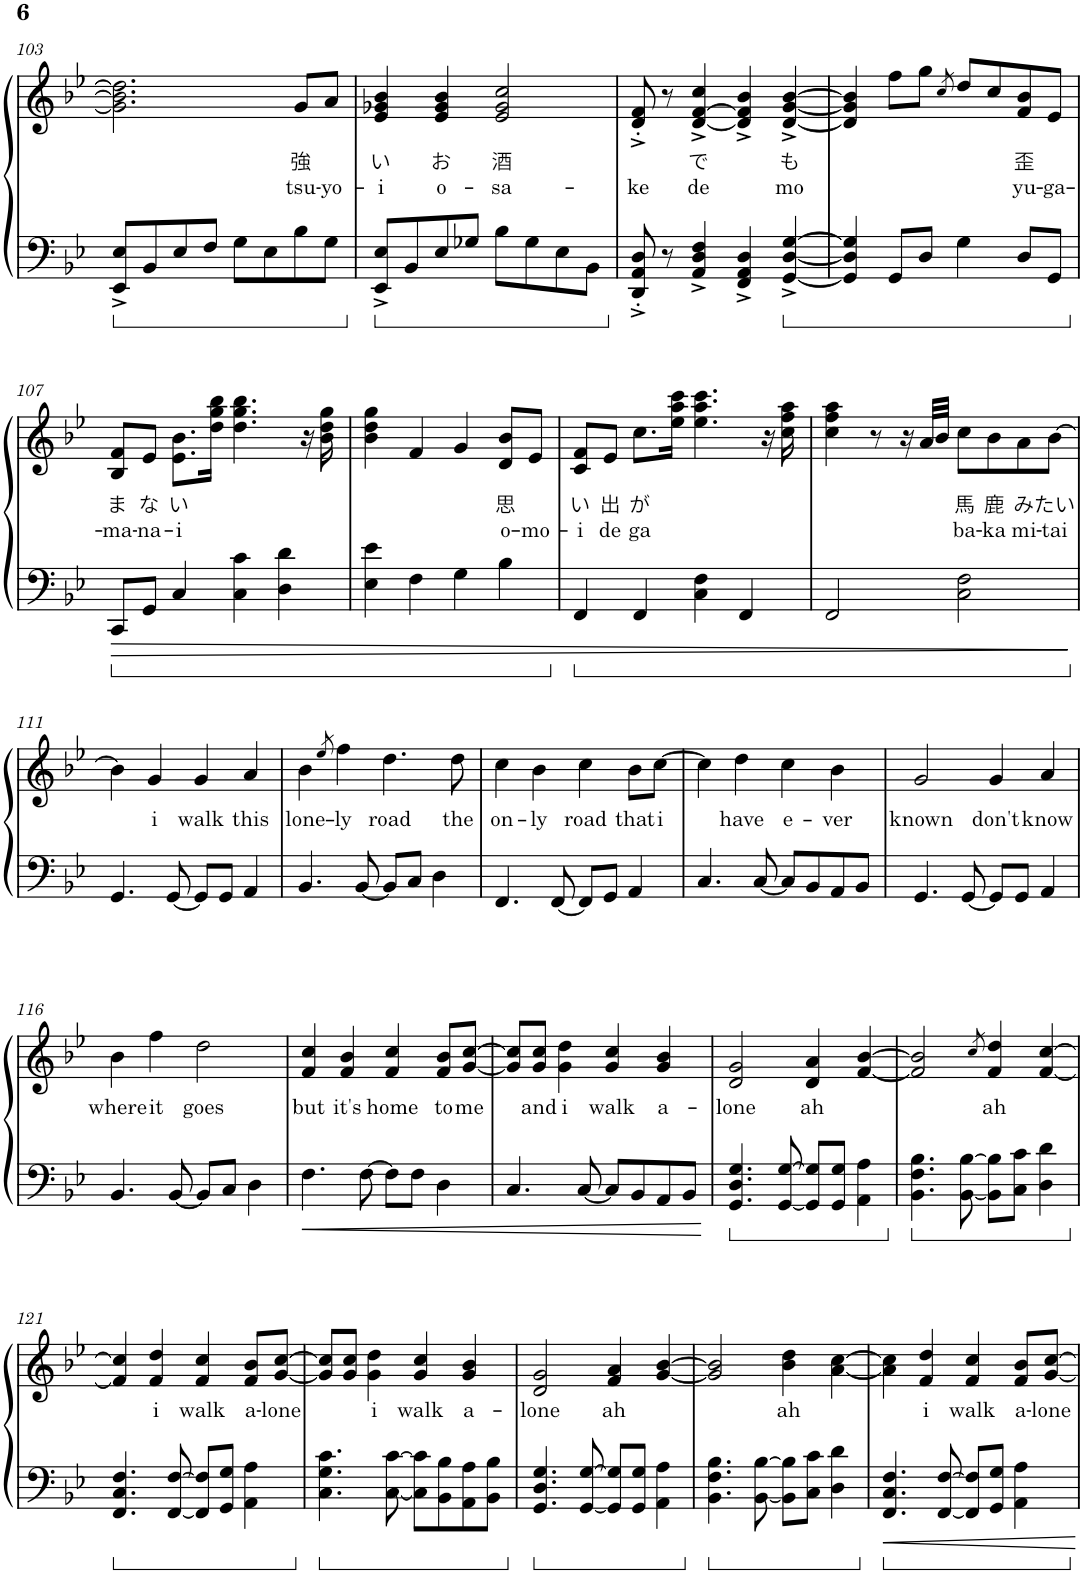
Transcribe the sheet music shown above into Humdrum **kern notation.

**kern	**kern	**text	**text
*part1	*part1	*part1	*part1
*staff2	*staff1	*staff1	*staff1
*I"Piano	*	*	*
*I'Pno.	*	*	*
!!LO:PB:g=z
*clefF4	*clefG2	*	*
*k[b-e-]	*k[b-e-]	*	*
*M4/4	*M4/4	*	*
=103	=103	=103	=103
8EE-/^ 8E-/^L	2.g\] 2.b-\] 2.dd\]	.	.
8BB-/	.	.	.
8E-/	.	.	.
8F/J	.	.	.
8G\L	.	.	.
8E-\	.	.	.
!	!	!LO:LY:b	!LO:LY:b
8B-\	8g/L	強	tsu-
!	!	!	!LO:LY:b
8G\J	8a/J	.	-yo-
=104	=104	=104	=104
!	!	!LO:LY:b	!LO:LY:b
8EE-/^ 8E-/^L	4e-/ 4g-X/ 4b-/	い	-i
8BB-/	.	.	.
!	!	!LO:LY:b	!LO:LY:b
8E-/	4e-/ 4g-/ 4b-/	お	o-
8G-X/J	.	.	.
!	!	!LO:LY:b	!LO:LY:b
8B-\L	2e-/ 2g-/ 2cc/	酒	-sa-
8G-\	.	.	.
8E-\	.	.	.
8BB-\J	.	.	.
=105	=105	=105	=105
!	!	!	!LO:LY:b
8DD/'^ 8AA/'^ 8D/'^	8d/'^ 8f/'^	.	-ke
8r	8r	.	.
!	!	!LO:LY:b	!LO:LY:b
4AA/^ 4D/^ 4F/^	[4d/^ [4f/^ 4cc/^	で	de
4FF/^ 4AA/^ 4D/^	4d/]^ 4f/]^ 4b-/^	.	.
!	!	!LO:LY:b	!LO:LY:b
[4GG/^ [4D/^ [4G/^	[4d/^ [4g/^ [4b-/^	も	mo
=106	=106	=106	=106
4GG/] 4D/] 4G/]	4d/] 4g/] 4b-/]	.	.
8GG/L	8ff\L	.	.
8D/J	8gg\J	.	.
.	8qcc/	.	.
4G\	8dd/L	.	.
.	8cc/	.	.
!	!	!LO:LY:b	!LO:LY:b
8D/L	8f/ 8b-/	歪	yu-
!	!	!	!LO:LY:b
8GG/J	8e-/J	.	-ga-
!!LO:LB:g=z
=107	=107	=107	=107
!	!	!LO:LY:b	!LO:LY:b
8CC/L	8B-/ 8f/L	ま	-ma-
!	!	!LO:LY:b	!LO:LY:b
8GG/J	8e-/J	な	-na-
!	!	!LO:LY:b	!LO:LY:b
4C/	8.e-\ 8.b-\L	い	-i
.	16dd\ 16gg\ 16bb-\Jk	.	.
4C\ 4c\	4.dd\ 4.gg\ 4.bb-\	.	.
4D\ 4d\	.	.	.
.	16r	.	.
.	16b-\ 16dd\ 16gg\	.	.
=108	=108	=108	=108
4E-\ 4e-\	4b-\ 4dd\ 4gg\	.	.
4F\	4f/	.	.
4G\	4g/	.	.
!	!	!LO:LY:b	!LO:LY:b
4B-\	8d/ 8b-/L	思	o-
!	!	!	!LO:LY:b
.	8e-/J	.	-mo-
=109	=109	=109	=109
!	!	!LO:LY:b	!LO:LY:b
4FF/	8c/ 8f/L	い	-i
!	!	!LO:LY:b	!LO:LY:b
.	8e-/J	出	de
!	!	!LO:LY:b	!LO:LY:b
4FF/	8.cc\L	が	ga
.	16ee-\ 16aa\ 16ccc\Jk	.	.
4C\ 4F\	4.ee-\ 4.aa\ 4.ccc\	.	.
4FF/	.	.	.
.	16r	.	.
.	16cc\ 16ff\ 16aa\	.	.
=110	=110	=110	=110
2FF/	4cc\ 4ff\ 4aa\	.	.
.	8r	.	.
.	16r	.	.
.	32a/LLL	.	.
.	32b-/JJJ	.	.
!	!	!LO:LY:b	!LO:LY:b
2C\ 2F\	8cc\L	馬	ba-
!	!	!LO:LY:b	!LO:LY:b
.	8b-\	鹿	-ka
!	!	!LO:LY:b	!LO:LY:b
.	8a\	み	mi-
!	!	!LO:LY:b	!LO:LY:b
.	[8b-\J	たい	-tai
!!LO:LB:g=z
=111	=111	=111	=111
4.GG/	4b-\]	.	.
!	!	!LO:LY:b	!
.	4g/	i	.
[8GG/	.	.	.
!	!	!LO:LY:b	!
8GG/L]	4g/	walk	.
8GG/J	.	.	.
!	!	!LO:LY:b	!
4AA/	4a/	this	.
=112	=112	=112	=112
!	!	!LO:LY:b	!
4.BB-/	4b-\	lone-	.
.	8qee-/	.	.
!	!	!LO:LY:b	!
.	4ff\	-ly	.
[8BB-/	.	.	.
!	!	!LO:LY:b	!
8BB-/L]	4.dd\	road	.
8C/J	.	.	.
4D\	.	.	.
!	!	!LO:LY:b	!
.	8dd\	the	.
=113	=113	=113	=113
!	!	!LO:LY:b	!
4.FF/	4cc\	on-	.
!	!	!LO:LY:b	!
.	4b-\	-ly	.
[8FF/	.	.	.
!	!	!LO:LY:b	!
8FF/L]	4cc\	road	.
8GG/J	.	.	.
!	!	!LO:LY:b	!
4AA/	8b-\L	that	.
!	!	!LO:LY:b	!
.	[8cc\J	i	.
=114	=114	=114	=114
4.C/	4cc\]	.	.
!	!	!LO:LY:b	!
.	4dd\	have	.
[8C/	.	.	.
!	!	!LO:LY:b	!
8C/L]	4cc\	e-	.
8BB-/	.	.	.
!	!	!LO:LY:b	!
8AA/	4b-\	-ver	.
8BB-/J	.	.	.
=115	=115	=115	=115
!	!	!LO:LY:b	!
4.GG/	2g/	known	.
[8GG/	.	.	.
!	!	!LO:LY:b	!
8GG/L]	4g/	don't	.
8GG/J	.	.	.
!	!	!LO:LY:b	!
4AA/	4a/	know	.
!!LO:LB:g=z
=116	=116	=116	=116
!	!	!LO:LY:b	!
4.BB-/	4b-\	where	.
!	!	!LO:LY:b	!
.	4ff\	it	.
[8BB-/	.	.	.
!	!	!LO:LY:b	!
8BB-/L]	2dd\	goes	.
8C/J	.	.	.
4D\	.	.	.
=117	=117	=117	=117
!	!	!LO:LY:b	!
4.F\	4f/ 4cc/	but	.
!	!	!LO:LY:b	!
.	4f/ 4b-/	it's	.
[8F\	.	.	.
!	!	!LO:LY:b	!
8F\L]	4f/ 4cc/	home	.
8F\J	.	.	.
!	!	!LO:LY:b	!
4D\	8f/ 8b-/L	to	.
!	!	!LO:LY:b	!
.	[8g/ [8cc/J	me	.
=118	=118	=118	=118
4.C/	8g/] 8cc/]L	.	.
!	!	!LO:LY:b	!
.	8g/ 8cc/J	and	.
!	!	!LO:LY:b	!
.	4g\ 4dd\	i	.
[8C/	.	.	.
!	!	!LO:LY:b	!
8C/L]	4g/ 4cc/	walk	.
8BB-/	.	.	.
!	!	!LO:LY:b	!
8AA/	4g/ 4b-/	a-	.
8BB-/J	.	.	.
=119	=119	=119	=119
!	!	!LO:LY:b	!
4.GG/ 4.D/ 4.G/	2d/ 2g/	-lone	.
[8GG/ [8G/	.	.	.
!	!	!LO:LY:b	!
8GG/] 8G/]L	4d/ 4a/	ah	.
8GG/ 8G/J	.	.	.
4AA\ 4A\	[4f/ [4b-/	.	.
=120	=120	=120	=120
4.BB-\ 4.F\ 4.B-\	2f/] 2b-/]	.	.
[8BB-\ [8B-\	.	.	.
.	8qcc/	.	.
!	!	!LO:LY:b	!
8BB-\] 8B-\]L	4f/ 4dd/	ah	.
8C\ 8c\J	.	.	.
4D\ 4d\	[4f/ [4cc/	.	.
!!LO:LB:g=z
=121	=121	=121	=121
4.FF/ 4.C/ 4.F/	4f/] 4cc/]	.	.
!	!	!LO:LY:b	!
.	4f/ 4dd/	i	.
[8FF/ [8F/	.	.	.
!	!	!LO:LY:b	!
8FF/] 8F/]L	4f/ 4cc/	walk	.
8GG/ 8G/J	.	.	.
!	!	!LO:LY:b	!
4AA\ 4A\	8f/ 8b-/L	a-	.
!	!	!LO:LY:b	!
.	[8g/ [8cc/J	-lone	.
=122	=122	=122	=122
4.C\ 4.G\ 4.c\	8g/] 8cc/]L	.	.
.	8g/ 8cc/J	.	.
!	!	!LO:LY:b	!
.	4g\ 4dd\	i	.
[8C\ [8c\	.	.	.
!	!	!LO:LY:b	!
8C\] 8c\]L	4g/ 4cc/	walk	.
8BB-\ 8B-\	.	.	.
!	!	!LO:LY:b	!
8AA\ 8A\	4g/ 4b-/	a-	.
8BB-\ 8B-\J	.	.	.
=123	=123	=123	=123
!	!	!LO:LY:b	!
4.GG/ 4.D/ 4.G/	2d/ 2g/	-lone	.
[8GG/ [8G/	.	.	.
!	!	!LO:LY:b	!
8GG/] 8G/]L	4f/ 4a/	ah	.
8GG/ 8G/J	.	.	.
4AA\ 4A\	[4g/ [4b-/	.	.
=124	=124	=124	=124
4.BB-\ 4.F\ 4.B-\	2g/] 2b-/]	.	.
[8BB-\ [8B-\	.	.	.
!	!	!LO:LY:b	!
8BB-\] 8B-\]L	4b-\ 4dd\	ah	.
8C\ 8c\J	.	.	.
4D\ 4d\	[4a\ [4cc\	.	.
=125	=125	=125	=125
4.FF/ 4.C/ 4.F/	4a\] 4cc\]	.	.
!	!	!LO:LY:b	!
.	4f/ 4dd/	i	.
[8FF/ [8F/	.	.	.
!	!	!LO:LY:b	!
8FF/] 8F/]L	4f/ 4cc/	walk	.
8GG/ 8G/J	.	.	.
!	!	!LO:LY:b	!
4AA\ 4A\	8f/ 8b-/L	a-	.
!	!	!LO:LY:b	!
.	[8g/ [8cc/J	-lone	.
=	=	=	=
*-	*-	*-	*-
